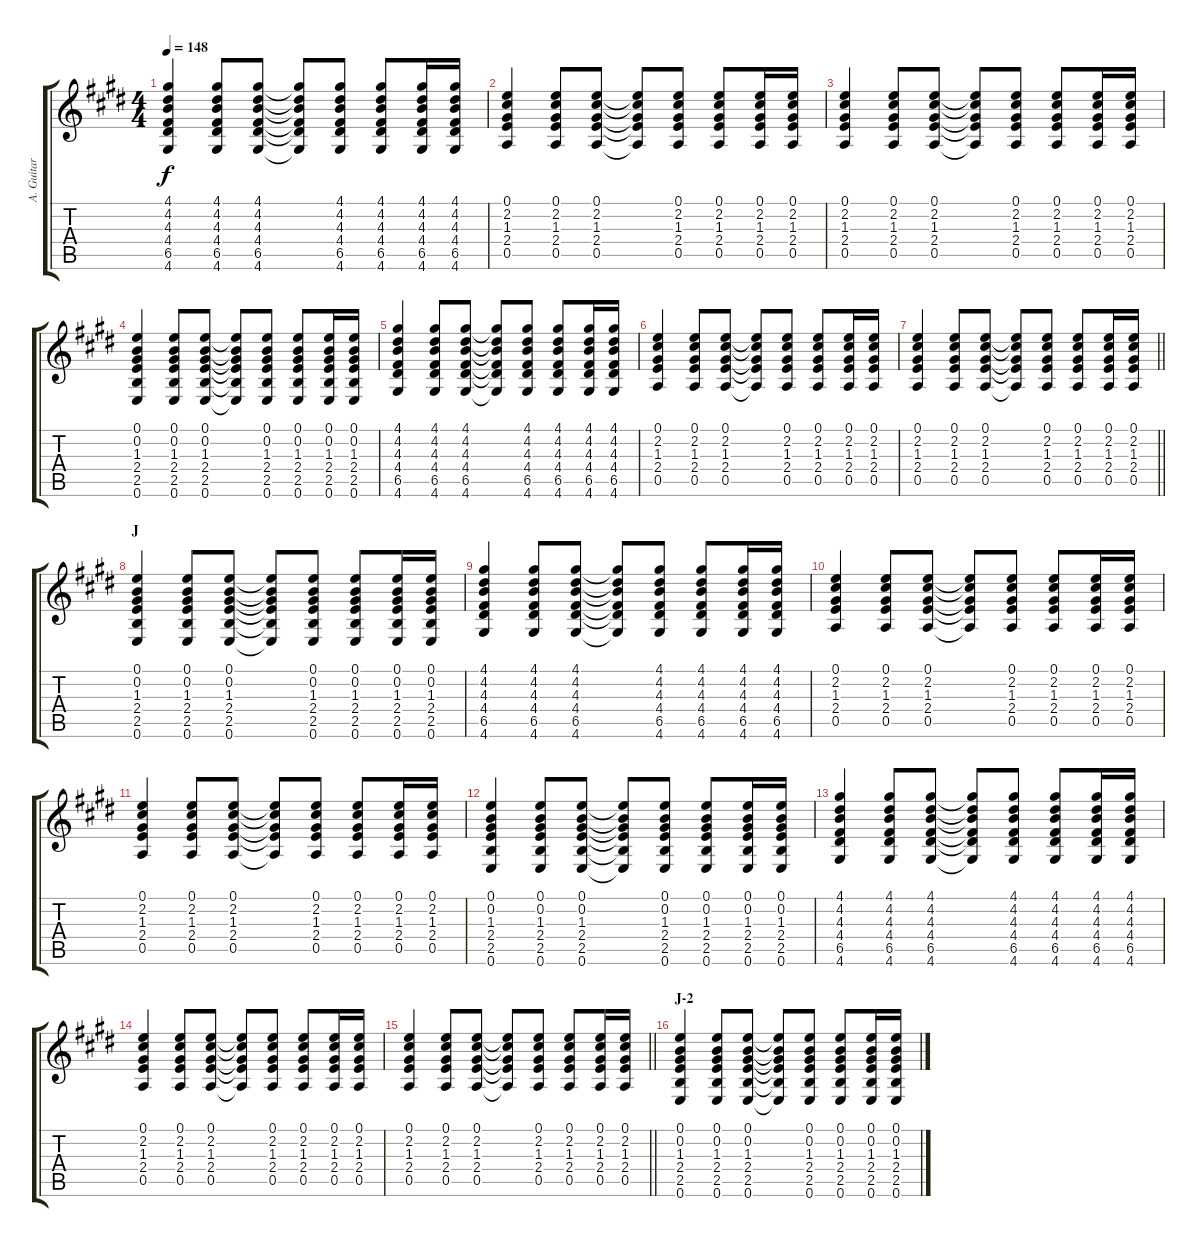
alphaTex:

\track ("A. Guitar" "A. Guitar") {instrument acousticguitarsteel}
\staff {score tabs}
\tuning (E4 B3 G3 D3 A2 E2) {hide}
\ts (4 4)
\tempo 148
\clef g2
\ks e
(4.1 4.2 4.3 4.4 6.5 4.6).4{dy f} (4.1 4.2 4.3 4.4 6.5 4.6).8 (4.1 4.2 4.3 4.4 6.5 4.6).8 (4.1{t} 4.2{t} 4.3{t} 4.4{t} 6.5{t} 4.6{t}).8 (4.1 4.2 4.3 4.4 6.5 4.6).8 (4.1 4.2 4.3 4.4 6.5 4.6).8 (4.1 4.2 4.3 4.4 6.5 4.6).16 (4.1 4.2 4.3 4.4 6.5 4.6).16 |
(0.1 2.2 1.3 2.4 0.5).4 (0.1 2.2 1.3 2.4 0.5).8 (0.1 2.2 1.3 2.4 0.5).8 (0.1{t} 2.2{t} 1.3{t} 2.4{t} 0.5{t}).8 (0.1 2.2 1.3 2.4 0.5).8 (0.1 2.2 1.3 2.4 0.5).8 (0.1 2.2 1.3 2.4 0.5).16 (0.1 2.2 1.3 2.4 0.5).16 |
(0.1 2.2 1.3 2.4 0.5).4 (0.1 2.2 1.3 2.4 0.5).8 (0.1 2.2 1.3 2.4 0.5).8 (0.1{t} 2.2{t} 1.3{t} 2.4{t} 0.5{t}).8 (0.1 2.2 1.3 2.4 0.5).8 (0.1 2.2 1.3 2.4 0.5).8 (0.1 2.2 1.3 2.4 0.5).16 (0.1 2.2 1.3 2.4 0.5).16 |
(0.1 0.2 1.3 2.4 2.5 0.6).4 (0.1 0.2 1.3 2.4 2.5 0.6).8 (0.1 0.2 1.3 2.4 2.5 0.6).8 (0.1{t} 0.2{t} 1.3{t} 2.4{t} 2.5{t} 0.6{t}).8 (0.1 0.2 1.3 2.4 2.5 0.6).8 (0.1 0.2 1.3 2.4 2.5 0.6).8 (0.1 0.2 1.3 2.4 2.5 0.6).16 (0.1 0.2 1.3 2.4 2.5 0.6).16 |
(4.1 4.2 4.3 4.4 6.5 4.6).4 (4.1 4.2 4.3 4.4 6.5 4.6).8 (4.1 4.2 4.3 4.4 6.5 4.6).8 (4.1{t} 4.2{t} 4.3{t} 4.4{t} 6.5{t} 4.6{t}).8 (4.1 4.2 4.3 4.4 6.5 4.6).8 (4.1 4.2 4.3 4.4 6.5 4.6).8 (4.1 4.2 4.3 4.4 6.5 4.6).16 (4.1 4.2 4.3 4.4 6.5 4.6).16 |
(0.1 2.2 1.3 2.4 0.5).4 (0.1 2.2 1.3 2.4 0.5).8 (0.1 2.2 1.3 2.4 0.5).8 (0.1{t} 2.2{t} 1.3{t} 2.4{t} 0.5{t}).8 (0.1 2.2 1.3 2.4 0.5).8 (0.1 2.2 1.3 2.4 0.5).8 (0.1 2.2 1.3 2.4 0.5).16 (0.1 2.2 1.3 2.4 0.5).16 |
\barLineRight lightlight
(0.1 2.2 1.3 2.4 0.5).4 (0.1 2.2 1.3 2.4 0.5).8 (0.1 2.2 1.3 2.4 0.5).8 (0.1{t} 2.2{t} 1.3{t} 2.4{t} 0.5{t}).8 (0.1 2.2 1.3 2.4 0.5).8 (0.1 2.2 1.3 2.4 0.5).8 (0.1 2.2 1.3 2.4 0.5).16 (0.1 2.2 1.3 2.4 0.5).16 |
\section ("" "J")
(0.1 0.2 1.3 2.4 2.5 0.6).4 (0.1 0.2 1.3 2.4 2.5 0.6).8 (0.1 0.2 1.3 2.4 2.5 0.6).8 (0.1{t} 0.2{t} 1.3{t} 2.4{t} 2.5{t} 0.6{t}).8 (0.1 0.2 1.3 2.4 2.5 0.6).8 (0.1 0.2 1.3 2.4 2.5 0.6).8 (0.1 0.2 1.3 2.4 2.5 0.6).16 (0.1 0.2 1.3 2.4 2.5 0.6).16 |
(4.1 4.2 4.3 4.4 6.5 4.6).4 (4.1 4.2 4.3 4.4 6.5 4.6).8 (4.1 4.2 4.3 4.4 6.5 4.6).8 (4.1{t} 4.2{t} 4.3{t} 4.4{t} 6.5{t} 4.6{t}).8 (4.1 4.2 4.3 4.4 6.5 4.6).8 (4.1 4.2 4.3 4.4 6.5 4.6).8 (4.1 4.2 4.3 4.4 6.5 4.6).16 (4.1 4.2 4.3 4.4 6.5 4.6).16 |
(0.1 2.2 1.3 2.4 0.5).4 (0.1 2.2 1.3 2.4 0.5).8 (0.1 2.2 1.3 2.4 0.5).8 (0.1{t} 2.2{t} 1.3{t} 2.4{t} 0.5{t}).8 (0.1 2.2 1.3 2.4 0.5).8 (0.1 2.2 1.3 2.4 0.5).8 (0.1 2.2 1.3 2.4 0.5).16 (0.1 2.2 1.3 2.4 0.5).16 |
(0.1 2.2 1.3 2.4 0.5).4 (0.1 2.2 1.3 2.4 0.5).8 (0.1 2.2 1.3 2.4 0.5).8 (0.1{t} 2.2{t} 1.3{t} 2.4{t} 0.5{t}).8 (0.1 2.2 1.3 2.4 0.5).8 (0.1 2.2 1.3 2.4 0.5).8 (0.1 2.2 1.3 2.4 0.5).16 (0.1 2.2 1.3 2.4 0.5).16 |
(0.1 0.2 1.3 2.4 2.5 0.6).4 (0.1 0.2 1.3 2.4 2.5 0.6).8 (0.1 0.2 1.3 2.4 2.5 0.6).8 (0.1{t} 0.2{t} 1.3{t} 2.4{t} 2.5{t} 0.6{t}).8 (0.1 0.2 1.3 2.4 2.5 0.6).8 (0.1 0.2 1.3 2.4 2.5 0.6).8 (0.1 0.2 1.3 2.4 2.5 0.6).16 (0.1 0.2 1.3 2.4 2.5 0.6).16 |
(4.1 4.2 4.3 4.4 6.5 4.6).4 (4.1 4.2 4.3 4.4 6.5 4.6).8 (4.1 4.2 4.3 4.4 6.5 4.6).8 (4.1{t} 4.2{t} 4.3{t} 4.4{t} 6.5{t} 4.6{t}).8 (4.1 4.2 4.3 4.4 6.5 4.6).8 (4.1 4.2 4.3 4.4 6.5 4.6).8 (4.1 4.2 4.3 4.4 6.5 4.6).16 (4.1 4.2 4.3 4.4 6.5 4.6).16 |
(0.1 2.2 1.3 2.4 0.5).4 (0.1 2.2 1.3 2.4 0.5).8 (0.1 2.2 1.3 2.4 0.5).8 (0.1{t} 2.2{t} 1.3{t} 2.4{t} 0.5{t}).8 (0.1 2.2 1.3 2.4 0.5).8 (0.1 2.2 1.3 2.4 0.5).8 (0.1 2.2 1.3 2.4 0.5).16 (0.1 2.2 1.3 2.4 0.5).16 |
\barLineRight lightlight
(0.1 2.2 1.3 2.4 0.5).4 (0.1 2.2 1.3 2.4 0.5).8 (0.1 2.2 1.3 2.4 0.5).8 (0.1{t} 2.2{t} 1.3{t} 2.4{t} 0.5{t}).8 (0.1 2.2 1.3 2.4 0.5).8 (0.1 2.2 1.3 2.4 0.5).8 (0.1 2.2 1.3 2.4 0.5).16 (0.1 2.2 1.3 2.4 0.5).16 |
\section ("" "J-2")
(0.1 0.2 1.3 2.4 2.5 0.6).4 (0.1 0.2 1.3 2.4 2.5 0.6).8 (0.1 0.2 1.3 2.4 2.5 0.6).8 (0.1{t} 0.2{t} 1.3{t} 2.4{t} 2.5{t} 0.6{t}).8 (0.1 0.2 1.3 2.4 2.5 0.6).8 (0.1 0.2 1.3 2.4 2.5 0.6).8 (0.1 0.2 1.3 2.4 2.5 0.6).16 (0.1 0.2 1.3 2.4 2.5 0.6).16
